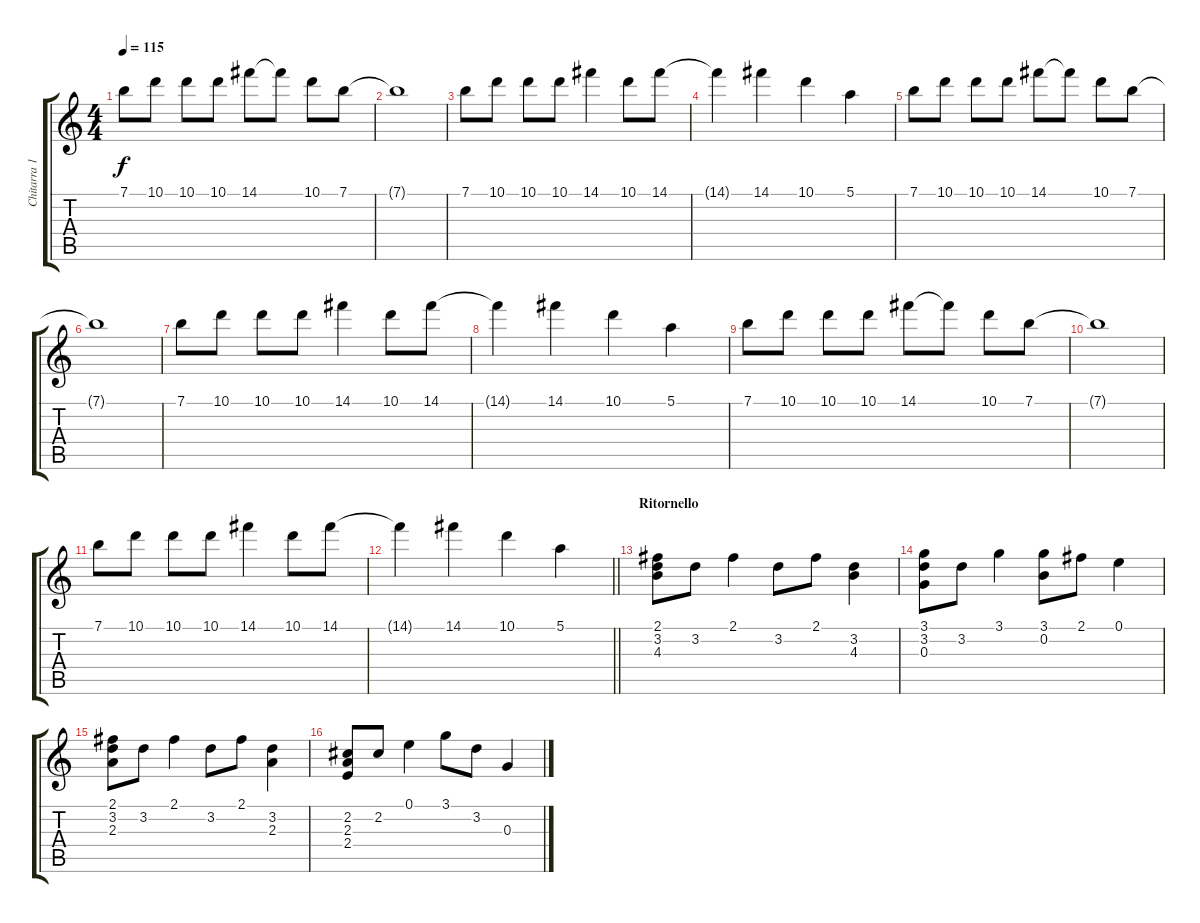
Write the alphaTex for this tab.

\track ("Chitarra 1" "Chitarra 1") {instrument electricguitarjazz}
\staff {score tabs}
\tuning (E4 B3 G3 D3 A2 E2) {hide}
\ts (4 4)
\tempo 115
\clef g2
\ks c
7.1.8{dy f} 10.1.8 10.1.8 10.1.8 14.1.8 14.1{t}.8 10.1.8 7.1.8 |
7.1{t}.1 |
7.1.8 10.1.8 10.1.8 10.1.8 14.1.4 10.1.8 14.1.8 |
14.1{t}.4 14.1.4 10.1.4 5.1.4 |
7.1.8 10.1.8 10.1.8 10.1.8 14.1.8 14.1{t}.8 10.1.8 7.1.8 |
7.1{t}.1 |
7.1.8 10.1.8 10.1.8 10.1.8 14.1.4 10.1.8 14.1.8 |
14.1{t}.4 14.1.4 10.1.4 5.1.4 |
7.1.8 10.1.8 10.1.8 10.1.8 14.1.8 14.1{t}.8 10.1.8 7.1.8 |
7.1{t}.1 |
7.1.8 10.1.8 10.1.8 10.1.8 14.1.4 10.1.8 14.1.8 |
\barLineRight lightlight
14.1{t}.4 14.1.4 10.1.4 5.1.4 |
\section ("" "Ritornello")
(2.1 3.2 4.3).8 3.2.8 2.1.4 3.2.8 2.1.8 (3.2 4.3).4 |
(3.1 3.2 0.3).8 3.2.8 3.1.4 (3.1 0.2).8 2.1.8 0.1.4 |
(2.1 3.2 2.3).8 3.2.8 2.1.4 3.2.8 2.1.8 (3.2 2.3).4 |
(2.2 2.3 2.4).8 2.2.8 0.1.4 3.1.8 3.2.8 0.3.4
